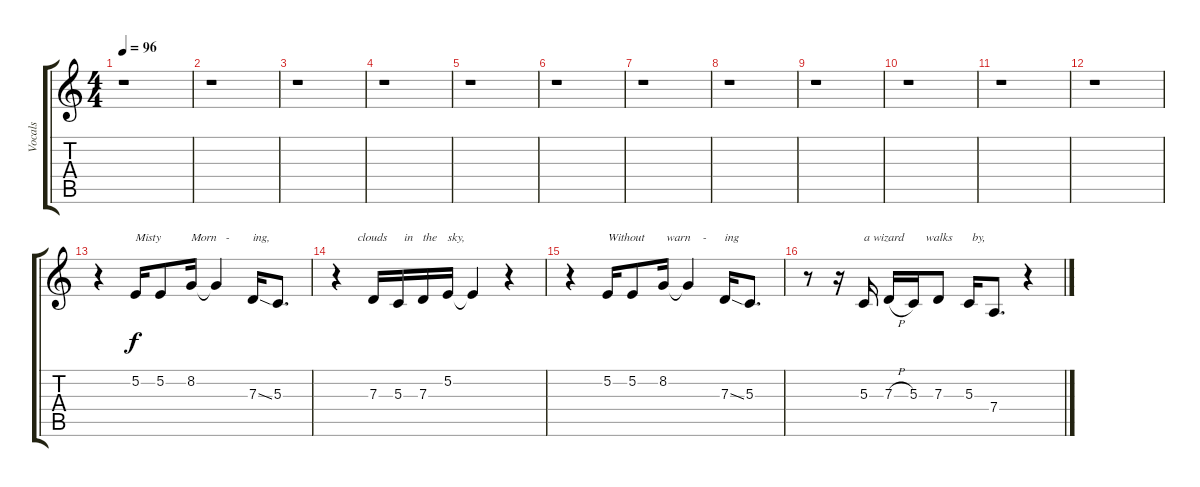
\track ("Vocals" "Vocals") {instrument tenorsax}
\staff {score tabs}
\tuning (E4 B3 G3 D3 A2 E2) {hide}
\ts (4 4)
\tempo 96
\clef g2
\ks c
r.1{dy f} |
r.1 |
r.1 |
r.1 |
r.1 |
r.1 |
r.1 |
r.1 |
r.1 |
r.1 |
r.1 |
r.1 |
r.4 5.2.16{txt "Misty"} 5.2.8 8.2.16{txt "Morn   -"} 8.2{t}.4 7.3{ss}.16{txt "ing,"} 5.3.8{d} |
r.4{txt "       clouds"} 7.3.16 5.3.16{txt "  in"} 7.3.16{txt "the"} 5.2.16{txt "sky,"} 5.2{t}.4 r.4 |
r.4 5.2.16{txt "Without"} 5.2.8 8.2.16{txt " warn    -"} 8.2{t}.4 7.3{ss}.16{txt "ing"} 5.3.8{d} |
r.8 r.16 5.3.16{txt "a wizard"} 7.3{h}.16 5.3.16{txt "    walks"} 7.3.8 5.3.16{txt " by,"} 7.4.8{d} r.4
